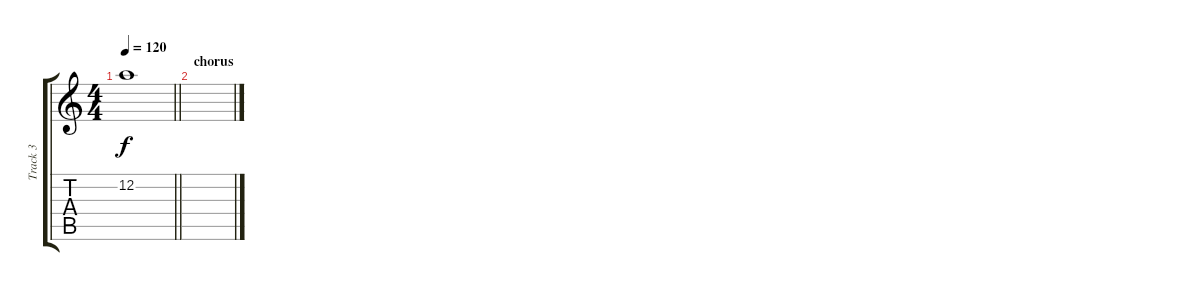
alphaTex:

\track ("Track 3" "Track 3") {instrument distortionguitar}
\staff {score tabs}
\tuning (D4 A3 F3 C3 G2 D2) {hide}
\ts (4 4)
\tempo 120
\clef g2
\barLineRight lightlight
\ks c
12.2.1{dy f} |
\section ("" "chorus")
